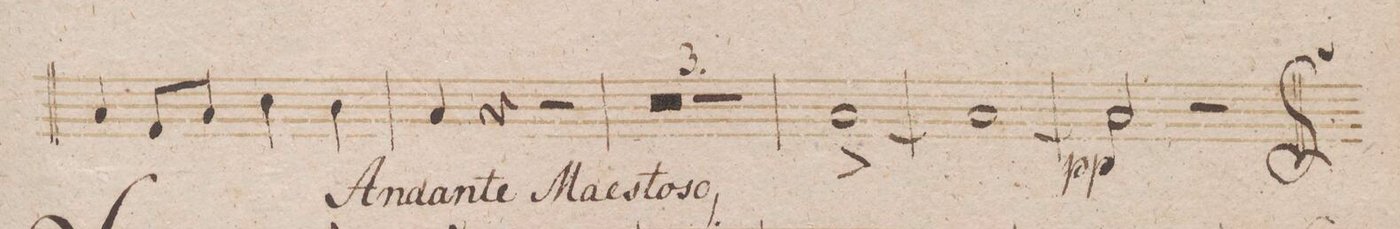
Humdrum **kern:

**kern	**dynam
*I"Oboe 2do	*
*clefG2	*
*k[b-]	*
*met(c)	*
*M4/4	*
4a/	.
8f/L	.
8a/J	.
4cc\	.
4b-\	.
=279	=279
4a/	.
4r	.
2r	.
=280	=280
0r	.
=281	=281
=282	=282
1r	.
=283	=283
[1a^	.
=284	=284
1a_	.
=285	=285
2a/]	pp
2r	.
==	==
*-	*-
